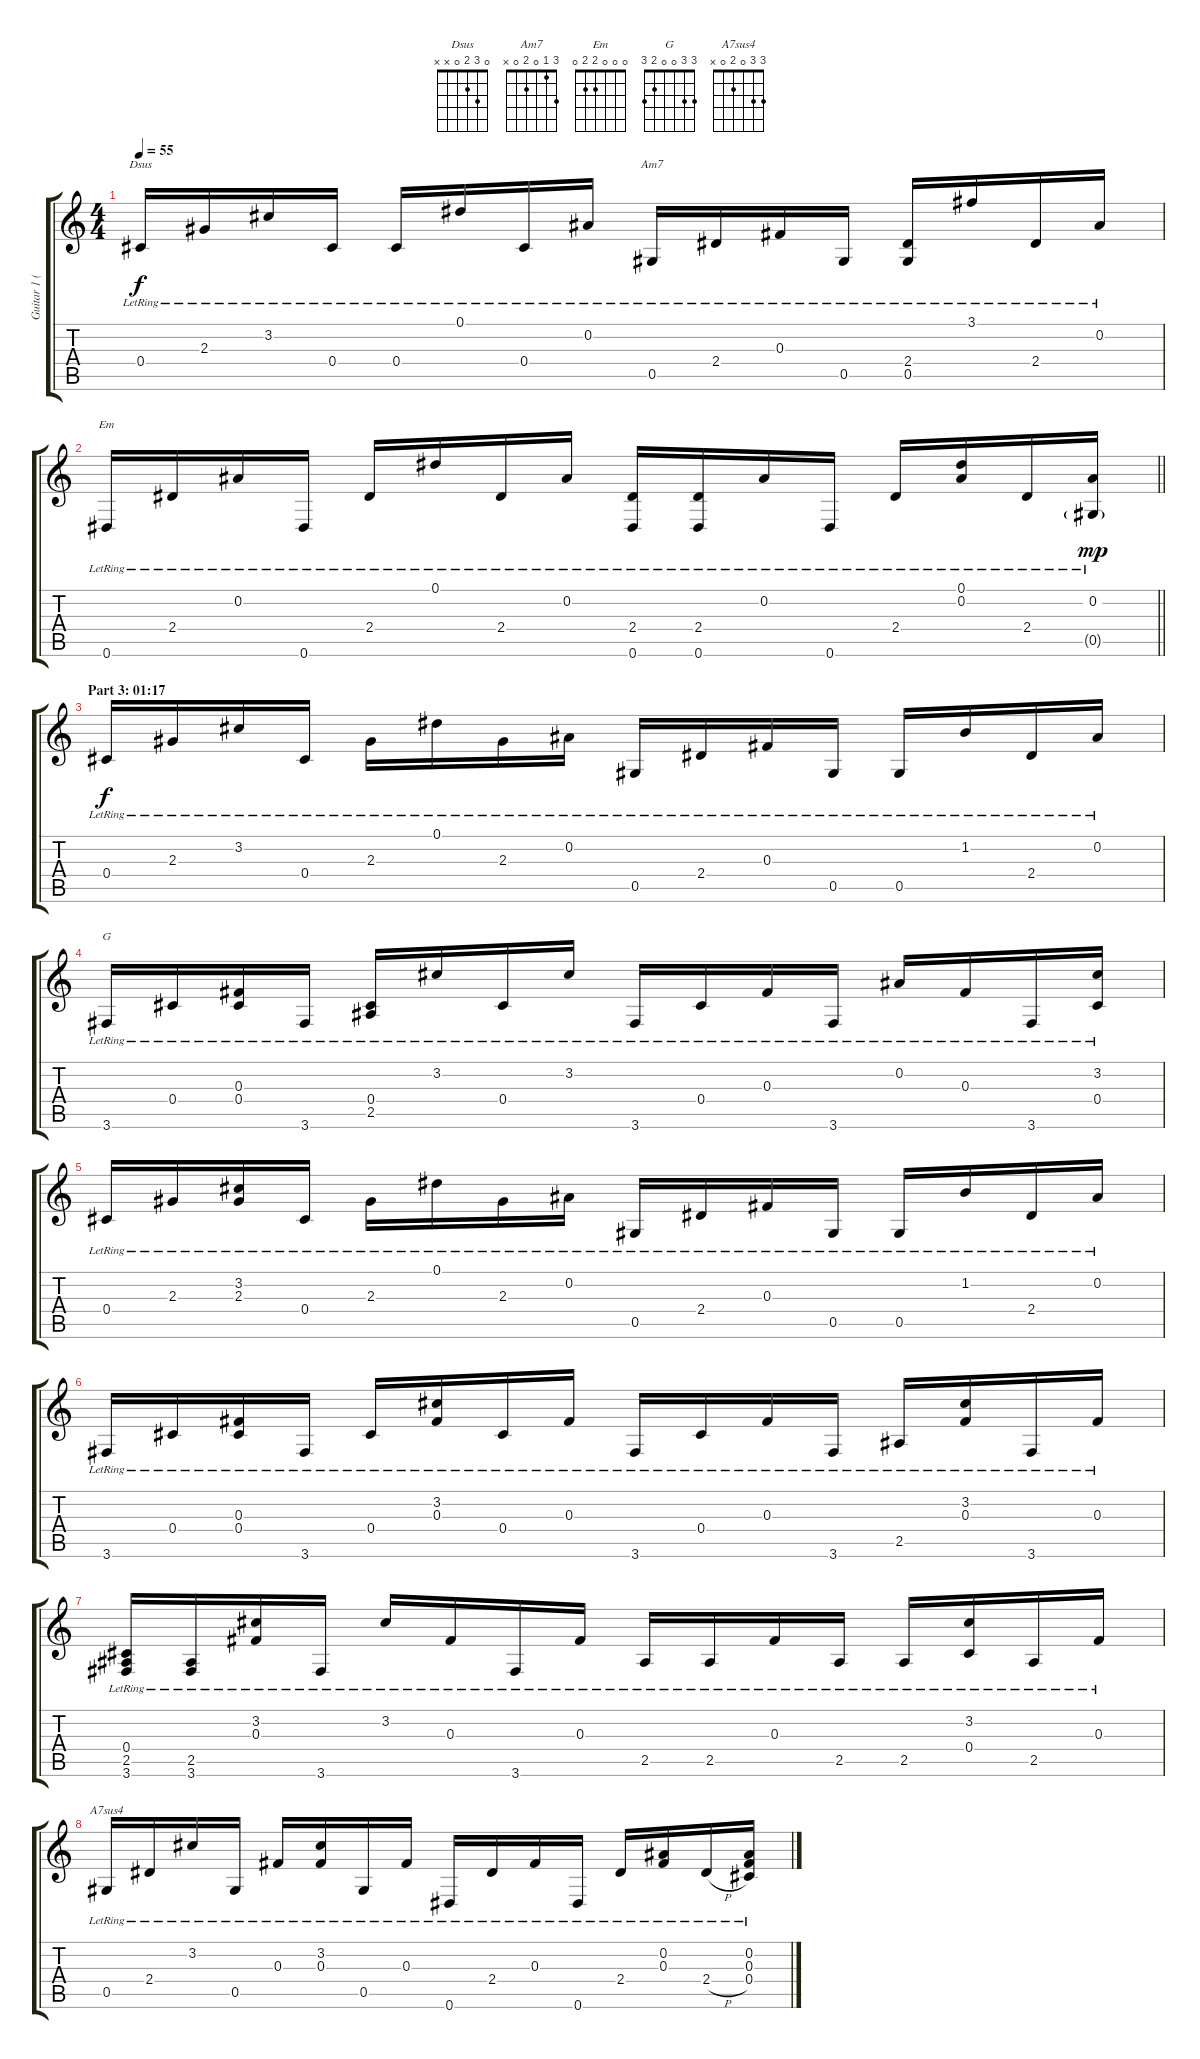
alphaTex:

\track ("Guitar 1 (Nylon Fingerstyle)" "Guitar 1 (") {instrument acousticguitarnylon}
\staff {score tabs}
\tuning (Eb4 Bb3 Gb3 Db3 Ab2 Eb2) {hide}
\chord ("Dsus" 0 3 2 0 x x)
\chord ("Am7" 3 1 0 2 0 x)
\chord ("Em" 0 0 0 2 2 0)
\chord ("G" 3 3 0 0 2 3)
\chord ("A7sus4" 3 3 0 2 0 x)
\ts (4 4)
\tempo 55
\clef g2
\ks c
0.4{lr}.16{ch "Dsus" dy f} 2.3{lr}.16 3.2{lr}.16 0.4{lr}.16 0.4{lr}.16 0.1{lr}.16 0.4{lr}.16 0.2{lr}.16 0.5{lr}.16{ch "Am7"} 2.4{lr}.16 0.3{lr}.16 0.5{lr}.16 (2.4{lr} 0.5{lr}).16 3.1{lr}.16 2.4{lr}.16 0.2{lr}.16 |
\barLineRight lightlight
0.6{lr}.16{ch "Em"} 2.4{lr}.16 0.2{lr}.16 0.6{lr}.16 2.4{lr}.16 0.1{lr}.16 2.4{lr}.16 0.2{lr}.16 (2.4{lr} 0.6{lr}).16 (2.4{lr} 0.6{lr}).16 0.2{lr}.16 0.6{lr}.16 2.4{lr}.16 (0.1{lr} 0.2{lr}).16 2.4{lr}.16 (0.2{lr} 0.5{g lr}).16{dy mp} |
\section ("" "Part 3: 01:17")
0.4{lr}.16{dy f} 2.3{lr}.16 3.2{lr}.16 0.4{lr}.16 2.3{lr}.16 0.1{lr}.16 2.3{lr}.16 0.2{lr}.16 0.5{lr}.16 2.4{lr}.16 0.3{lr}.16 0.5{lr}.16 0.5{lr}.16 1.2{lr}.16 2.4{lr}.16 0.2{lr}.16 |
3.6{lr}.16{ch "G"} 0.4{lr}.16 (0.3{lr} 0.4{lr}).16 3.6{lr}.16 (0.4{lr} 2.5{lr}).16 3.2{lr}.16 0.4{lr}.16 3.2{lr}.16 3.6{lr}.16 0.4{lr}.16 0.3{lr}.16 3.6{lr}.16 0.2{lr}.16 0.3{lr}.16 3.6{lr}.16 (3.2{lr} 0.4{lr}).16 |
0.4{lr}.16 2.3{lr}.16 (3.2{lr} 2.3{lr}).16 0.4{lr}.16 2.3{lr}.16 0.1{lr}.16 2.3{lr}.16 0.2{lr}.16 0.5{lr}.16 2.4{lr}.16 0.3{lr}.16 0.5{lr}.16 0.5{lr}.16 1.2{lr}.16 2.4{lr}.16 0.2{lr}.16 |
3.6{lr}.16 0.4{lr}.16 (0.3{lr} 0.4{lr}).16 3.6{lr}.16 0.4{lr}.16 (3.2{lr} 0.3{lr}).16 0.4{lr}.16 0.3{lr}.16 3.6{lr}.16 0.4{lr}.16 0.3{lr}.16 3.6{lr}.16 2.5{lr}.16 (3.2{lr} 0.3{lr}).16 3.6{lr}.16 0.3{lr}.16 |
(0.4{lr} 2.5{lr} 3.6{lr}).16 (2.5{lr} 3.6{lr}).16 (3.2{lr} 0.3{lr}).16 3.6{lr}.16 3.2{lr}.16 0.3{lr}.16 3.6{lr}.16 0.3{lr}.16 2.5{lr}.16 2.5{lr}.16 0.3{lr}.16 2.5{lr}.16 2.5{lr}.16 (3.2{lr} 0.4{lr}).16 2.5{lr}.16 0.3{lr}.16 |
0.5{lr}.16{ch "A7sus4"} 2.4{lr}.16 3.2{lr}.16 0.5{lr}.16 0.3{lr}.16 (3.2{lr} 0.3{lr}).16 0.5{lr}.16 0.3{lr}.16 0.6{lr}.16 2.4{lr}.16 0.3{lr}.16 0.6{lr}.16 2.4{lr}.16 (0.2{lr} 0.3{lr}).16 2.4{h lr}.16 (0.2{lr} 0.3{lr} 0.4{lr}).16
